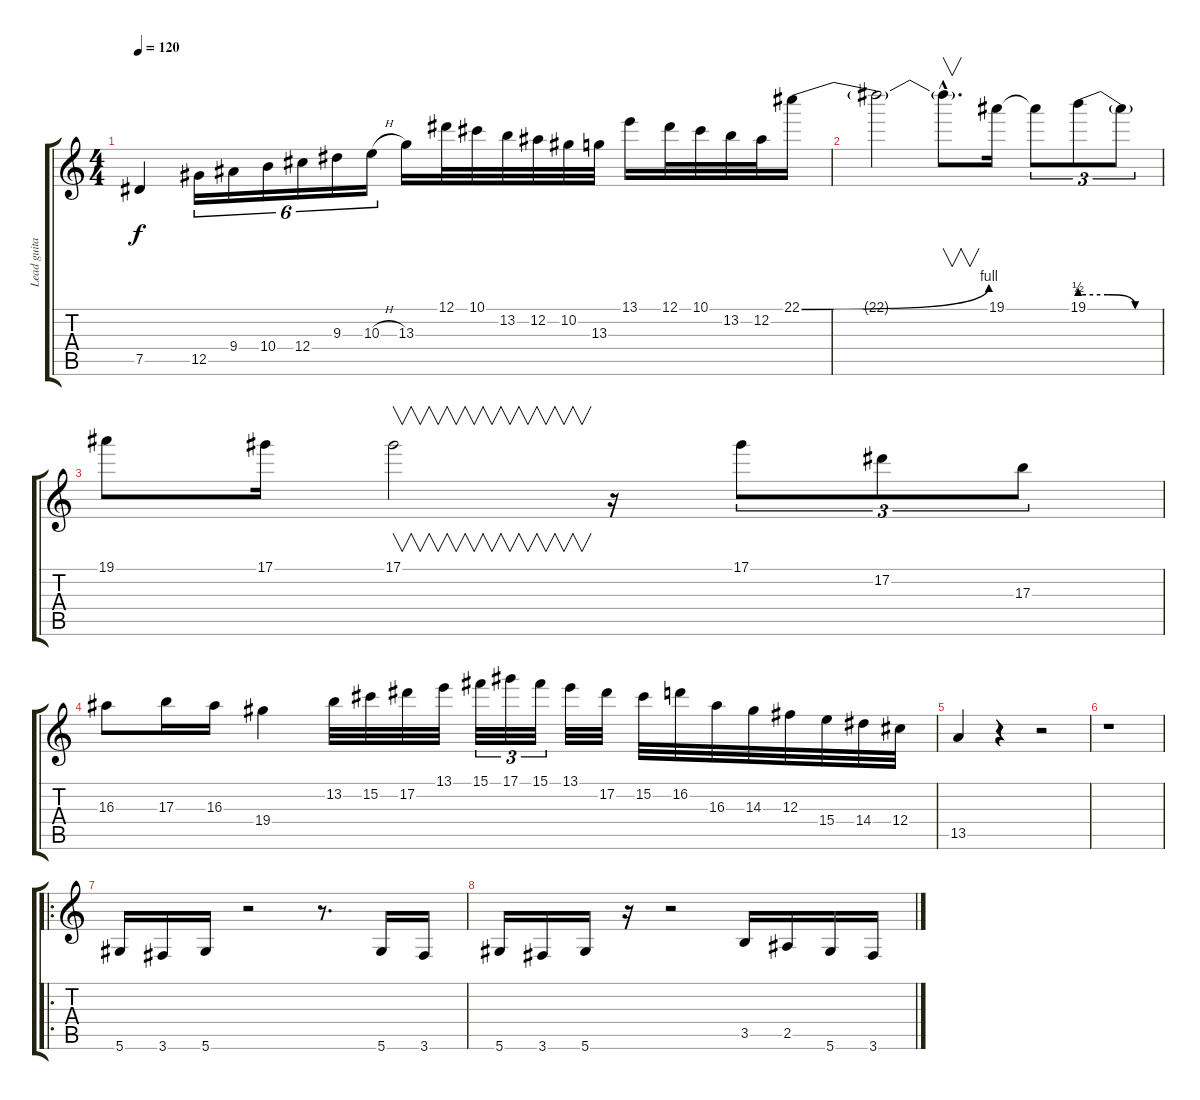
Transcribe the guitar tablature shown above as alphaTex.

\track ("Lead guitar" "Lead guita") {instrument distortionguitar}
\staff {score tabs}
\tuning (Eb4 Bb3 Gb3 Db3 Ab2 Eb2) {hide}
\ts (4 4)
\tempo 120
\clef g2
\ks c
7.5.4{dy f} 12.5.16{tu (6 4)} 9.4.16{tu (6 4)} 10.4.16{tu (6 4)} 12.4.16{tu (6 4)} 9.3.16{tu (6 4)} 10.3{h}.16{tu (6 4)} 13.3.16 12.1.32 10.1.32 13.2.32 12.2.32 10.2.32 13.3.32 13.1.16 12.1.32 10.1.32 13.2.32 12.2.32 22.1{be (bend 0 0 60 4)}.16 |
22.1{t}.2 22.1{hac t}.8{v d} 19.1.16 19.1{t}.8{tu (3 2)} 19.1{be (custom 0 2 20 2 40 0 60 0)}.8{tu (3 2)} 19.1{t}.8{tu (3 2)} |
19.1.8 17.1.16 17.1.2{v} r.16 17.1.8{tu (3 2)} 17.2.8{tu (3 2)} 17.3.8{tu (3 2)} |
16.3.8 17.3.16 16.3.16 19.4.4 13.2.32 15.2.32 17.2.32 13.1.32 15.1.32{tu (3 2)} 17.1.32{tu (3 2)} 15.1.32{tu (3 2)} 13.1.32 17.2.32 15.2.32 16.2.32 16.3.32 14.3.32 12.3.32 15.4.32 14.4.32 12.4.32 |
13.5.4 r.4 r.2 |
r.1 |
\ro
5.6.16 3.6.16 5.6.16 r.2 r.8{d} 5.6.16 3.6.16 |
5.6.16 3.6.16 5.6.16 r.16 r.2 3.5.16 2.5.16 5.6.16 3.6.16
